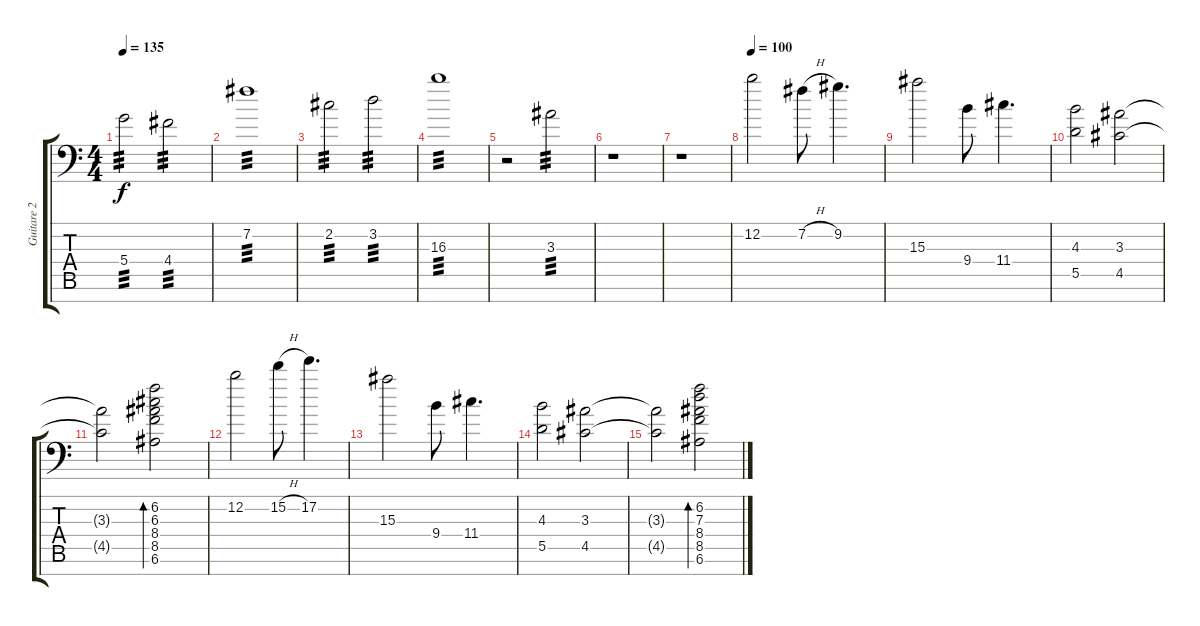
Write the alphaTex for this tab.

\track ("Guitare 2" "Guitare 2") {instrument overdrivenguitar}
\staff {score tabs}
\tuning (E4 B3 G3 D3 A2 E2 A1) {hide}
\ts (4 4)
\tempo 135
\clef f4
\ks c
5.4.2{tp 3 dy f} 4.4.2{tp 3} |
7.2.1{tp 3} |
2.2.2{tp 3} 3.2.2{tp 3} |
16.3.1{tp 3} |
r.2 3.3.2{tp 3} |
r.1 |
r.1 |
\tempo 100
12.2.2{volume 11 instrument acousticguitarnylon} 7.2{h}.8 9.2.4{d} |
15.3.2 9.4.8 11.4.4{d} |
(4.3 5.5).2 (3.3 4.5).2 |
(3.3{t} 4.5{t}).2 (6.2 6.3 8.4 8.5 6.6).2{bd 480} |
12.2.2{instrument acousticguitarnylon} 15.2{h}.8 17.2.4{d} |
15.3.2 9.4.8 11.4.4{d} |
(4.3 5.5).2 (3.3 4.5).2 |
(3.3{t} 4.5{t}).2 (6.2 7.3 8.4 8.5 6.6).2{bd 480}
